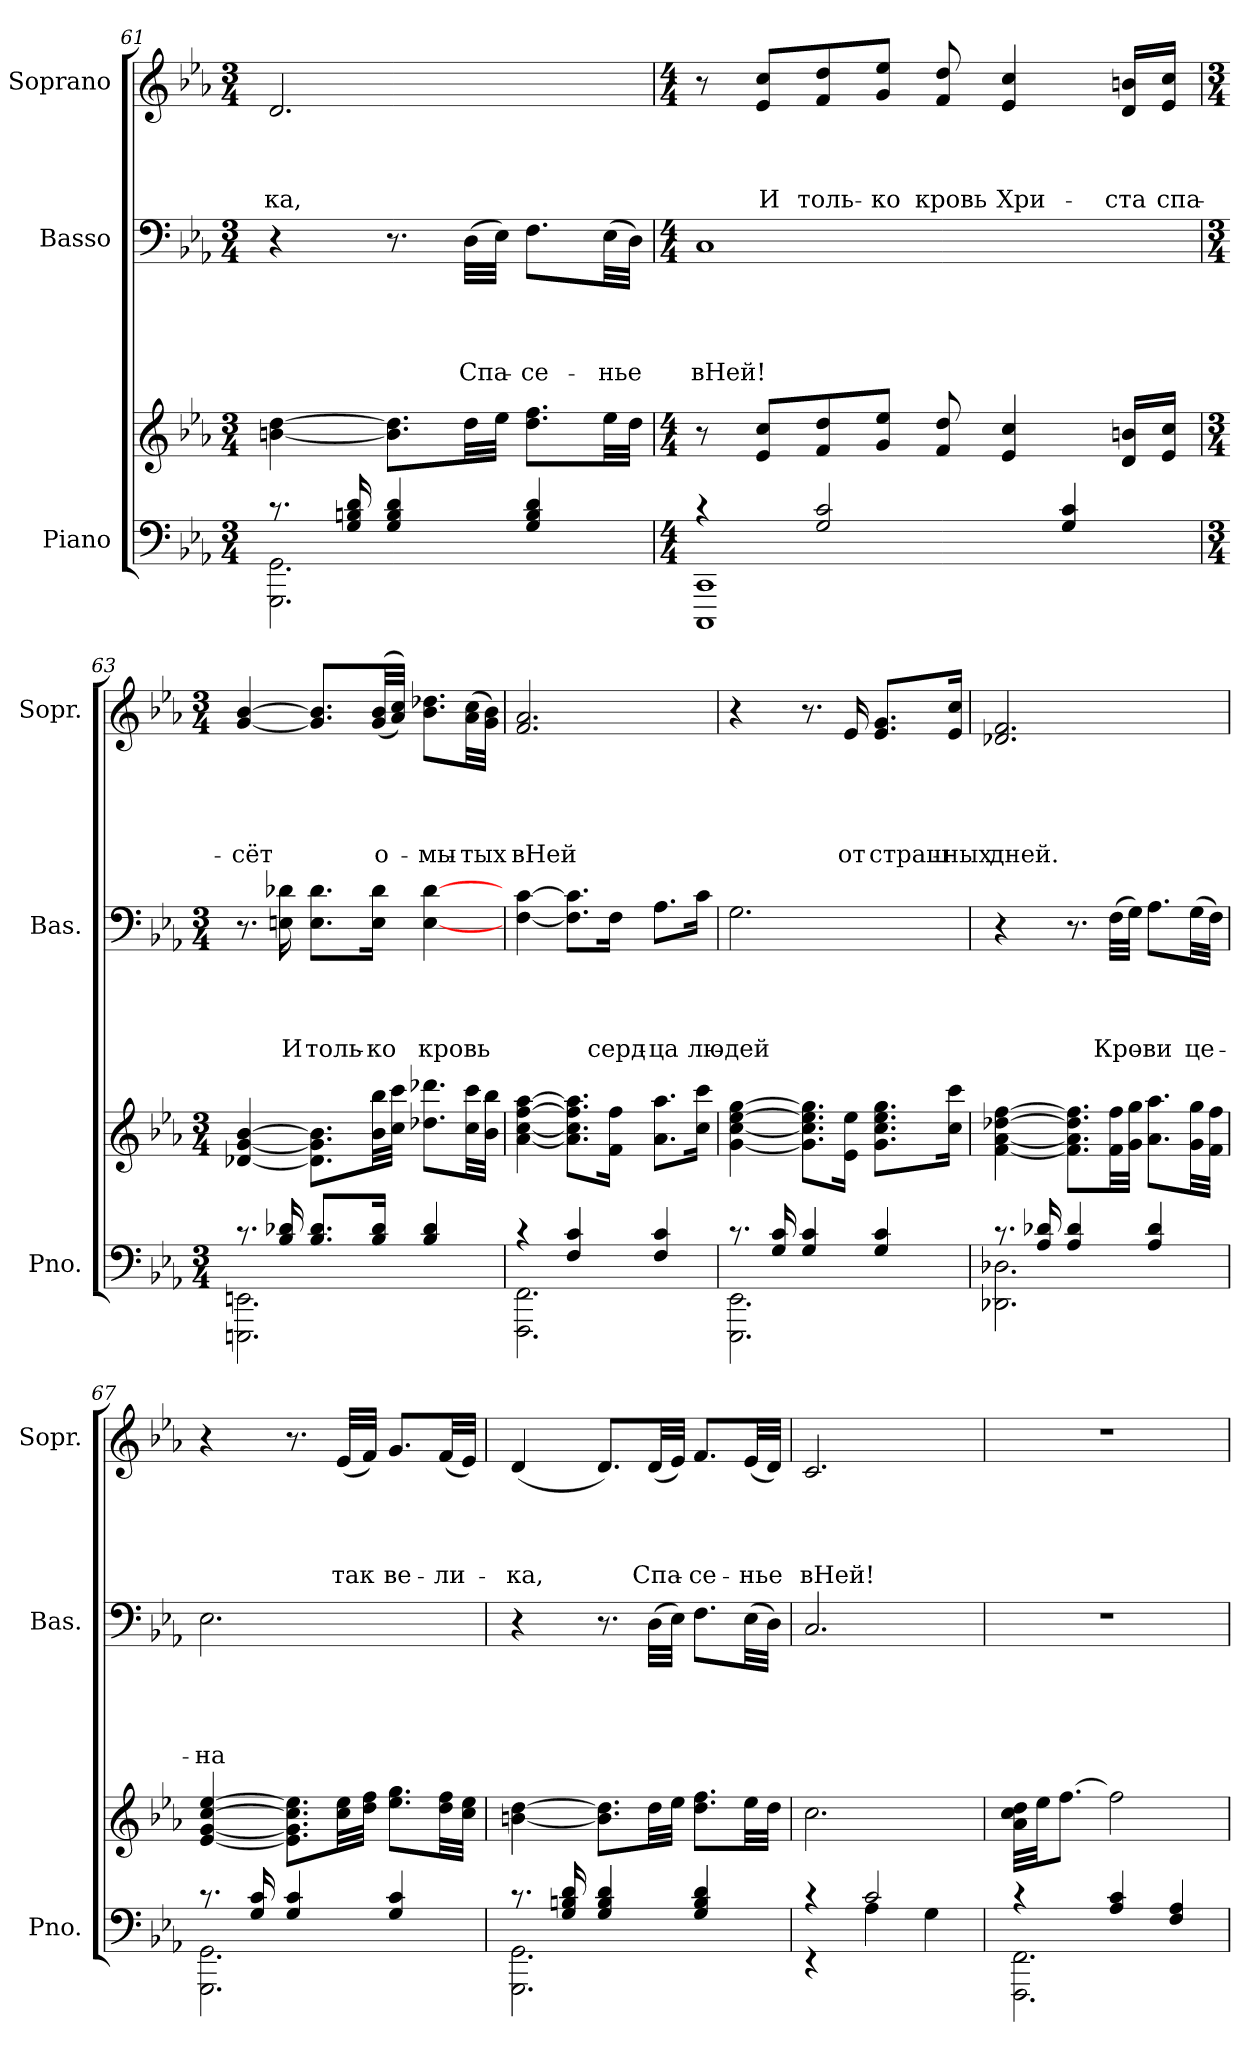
**kern	**kern	**kern	**text	**text	**text	**text	**kern	**text	**text	**text	**text
*part3	*part3	*part2	*part2	*part2	*part2	*part2	*part1	*part1	*part1	*part1	*part1
*staff4	*staff3	*staff2	*staff2	*staff2	*staff2	*staff2	*staff1	*staff1	*staff1	*staff1	*staff1
*I"Piano	*	*I"Basso	*	*	*	*	*I"Soprano	*	*	*	*
*I'Pno.	*	*I'Bas.	*	*	*	*	*I'Sopr.	*	*	*	*
!!LO:PB:g=z
*clefF4	*clefG2	*clefF4	*	*	*	*	*clefG2	*	*	*	*
*k[b-e-a-]	*k[b-e-a-]	*k[b-e-a-]	*	*	*	*	*k[b-e-a-]	*	*	*	*
*c:	*c:	*c:	*	*	*	*	*c:	*	*	*	*
*M3/4	*M3/4	*M3/4	*	*	*	*	*M3/4	*	*	*	*
=61	=61	=61	=61	=61	=61	=61	=61	=61	=61	=61	=61
*^	*	*	*	*	*	*	*	*	*	*	*
!	!	!	!	!	!	!	!	!	!	!	!	!LO:LY:b
8.rc	2.GGG\ 2.GG\	[4bn\ [4dd\	4r	.	.	.	.	2.d/	.	.	.	-ка,
16G/ 16Bn/ 16d/	.	.	.	.	.	.	.	.	.	.	.	.
4G/ 4B/ 4d/	.	8.b\] 8.dd\]L	8.r	.	.	.	.	.	.	.	.	.
!	!	!	!	!	!	!	!LO:LY:a	!	!	!	!	!
.	.	32dd\LL	(>32D\LLL	.	.	.	Спа-	.	.	.	.	.
.	.	32ee-\JJJ	32E-\JJJ)	.	.	.	.	.	.	.	.	.
!	!	!	!	!	!	!	!LO:LY:a	!	!	!	!	!
4G/ 4B/ 4d/	.	8.dd\ 8.ff\L	8.F\L	.	.	.	-се-	.	.	.	.	.
!	!	!	!	!	!	!	!LO:LY:a	!	!	!	!	!
.	.	32ee-\LL	(>32E-\LL	.	.	.	-нье	.	.	.	.	.
.	.	32dd\JJJ	32D\JJJ)	.	.	.	.	.	.	.	.	.
=62	=62	=62	=62	=62	=62	=62	=62	=62	=62	=62	=62	=62
*M4/4	*	*M4/4	*M4/4	*	*	*	*	*M4/4	*	*	*	*
!	!	!	!	!	!	!	!LO:LY:a	!	!	!	!	!
4rc	1CCC 1CC	8r	1C	.	.	.	вНей!	8r	.	.	.	.
!	!	!	!	!	!	!	!	!	!	!	!	!LO:LY:b
.	.	8e-/ 8cc/L	.	.	.	.	.	8e-/ 8cc/L	.	.	.	И
!	!	!	!	!	!	!	!	!	!	!	!	!LO:LY:b
2G/ 2c/	.	8f/ 8dd/	.	.	.	.	.	8f/ 8dd/	.	.	.	толь-
!	!	!	!	!	!	!	!	!	!	!	!	!LO:LY:b
.	.	8g/ 8ee-/J	.	.	.	.	.	8g/ 8ee-/J	.	.	.	-ко
!	!	!	!	!	!	!	!	!	!	!	!	!LO:LY:b
.	.	8f/ 8dd/	.	.	.	.	.	8f/ 8dd/	.	.	.	кровь
!	!	!	!	!	!	!	!	!	!	!	!	!LO:LY:b
.	.	4e-/ 4cc/	.	.	.	.	.	4e-/ 4cc/	.	.	.	Хри-
4G/ 4c/	.	.	.	.	.	.	.	.	.	.	.	.
!	!	!	!	!	!	!	!	!	!	!	!	!LO:LY:b
.	.	16d/ 16bn/LL	.	.	.	.	.	16d/ 16bn/LL	.	.	.	-ста
!	!	!	!	!	!	!	!	!	!	!	!	!LO:LY:b
.	.	16e-/ 16cc/JJ	.	.	.	.	.	16e-/ 16cc/JJ	.	.	.	спа-
!!LO:LB:g=z
=63	=63	=63	=63	=63	=63	=63	=63	=63	=63	=63	=63	=63
*M3/4	*	*M3/4	*M3/4	*	*	*	*	*M3/4	*	*	*	*
!	!	!	!	!	!	!	!	!	!	!	!	!LO:LY:b
8.rc	2.EEEn\ 2.EEn\	[4d-X/ [4g/ [4b-/	8.r	.	.	.	.	[4g/ [4b-/	.	.	.	-сёт
!	!	!	!	!	!	!	!LO:LY:a	!	!	!	!	!
16B-/ 16d-X/	.	.	16En\ 16d-X\	.	.	.	И	.	.	.	.	.
!	!	!	!	!	!	!	!LO:LY:a	!	!	!	!	!
8.B-/ 8.d-/L	.	8.d-\] 8.g\] 8.b-\]L	8.E\ 8.d-\L	.	.	.	толь-	8.g/] 8.b-/]L	.	.	.	.
!	!	!	!	!	!	!	!LO:LY:a	!	!	!	!	!LO:LY:b
16B-/ 16d-/Jk	.	32b-\ 32bb-\LL	16E\ 16d-\Jk	.	.	.	-ко	(<(32g/ 32b-/LL	.	.	.	о-
.	.	32cc\ 32ccc\JJJ	.	.	.	.	.	32a-/ 32cc/JJJ))	.	.	.	.
!	!	!	!	!	!	!	!LO:LY:a	!	!	!	!	!LO:LY:b
4B-/ 4d-/	.	8.dd-X\ 8.ddd-X\L	[4E\ [4d-\	.	.	.	кровь	8.b-\ 8.dd-X\L	.	.	.	-мы-
!	!	!	!	!	!	!	!	!	!	!	!	!LO:LY:b
.	.	32cc\ 32ccc\LL	.	.	.	.	.	(>32a-\ 32cc\LL	.	.	.	-тых
.	.	32b-\ 32bb-\JJJ	.	.	.	.	.	32g\ 32b-\JJJ)	.	.	.	.
=64	=64	=64	=64	=64	=64	=64	=64	=64	=64	=64	=64	=64
!	!	!	!	!	!	!	!	!	!	!	!	!LO:LY:b
4rc	2.FFF\ 2.FF\	[4a-\ [4cc\ [4ff\ [4aa-\	[4F\ [4c\	.	.	.	.	2.f/ 2.a-/	.	.	.	вНей
4F/ 4c/	.	8.a-\] 8.cc\] 8.ff\] 8.aa-\]L	8.F\] 8.c\]L	.	.	.	.	.	.	.	.	.
!	!	!	!	!	!	!	!LO:LY:a	!	!	!	!	!
.	.	16f\ 16ff\Jk	16F\Jk	.	.	.	серд-	.	.	.	.	.
!	!	!	!	!	!	!	!LO:LY:a	!	!	!	!	!
4F/ 4c/	.	8.a-\ 8.aa-\L	8.A-\L	.	.	.	-ца	.	.	.	.	.
!	!	!	!	!	!	!	!LO:LY:a	!	!	!	!	!
.	.	16cc\ 16ccc\Jk	16c\Jk	.	.	.	лю-	.	.	.	.	.
!!LO:LB:g=z
=65	=65	=65	=65	=65	=65	=65	=65	=65	=65	=65	=65	=65
!	!	!	!	!	!	!	!LO:LY:a	!	!	!	!	!
8.rc	2.EEE-\ 2.EE-\	[4g\ [4cc\ [4ee-\ [4gg\	2.G\	.	.	.	-дей	4r	.	.	.	.
16G/ 16c/	.	.	.	.	.	.	.	.	.	.	.	.
4G/ 4c/	.	8.g\] 8.cc\] 8.ee-\] 8.gg\]L	.	.	.	.	.	8.r	.	.	.	.
!	!	!	!	!	!	!	!	!	!	!	!	!LO:LY:b
.	.	16e-\ 16ee-\Jk	.	.	.	.	.	16e-/	.	.	.	от
!	!	!	!	!	!	!	!	!	!	!	!	!LO:LY:b
4G/ 4c/	.	8.g\ 8.cc\ 8.ee-\ 8.gg\L	.	.	.	.	.	8.e-/ 8.g/L	.	.	.	страш-
!	!	!	!	!	!	!	!	!	!	!	!	!LO:LY:b
.	.	16cc\ 16ccc\Jk	.	.	.	.	.	16e-/ 16cc/Jk	.	.	.	-ных
=66	=66	=66	=66	=66	=66	=66	=66	=66	=66	=66	=66	=66
!	!	!	!	!	!	!	!	!	!	!	!	!LO:LY:b
8.rc	2.DD-X\ 2.D-X\	[4f\ [4a-\ [4dd-X\ [4ff\	4r	.	.	.	.	2.d-X/ 2.f/	.	.	.	дней.
16A-/ 16d-X/	.	.	.	.	.	.	.	.	.	.	.	.
4A-/ 4d-/	.	8.f\] 8.a-\] 8.dd-\] 8.ff\]L	8.r	.	.	.	.	.	.	.	.	.
!	!	!	!	!	!	!	!LO:LY:a	!	!	!	!	!
.	.	32f\ 32ff\LL	(>32F\LLL	.	.	.	Кро-	.	.	.	.	.
.	.	32g\ 32gg\JJJ	32G\JJJ)	.	.	.	.	.	.	.	.	.
!	!	!	!	!	!	!	!LO:LY:a	!	!	!	!	!
4A-/ 4d-/	.	8.a-\ 8.aa-\L	8.A-\L	.	.	.	-ви	.	.	.	.	.
!	!	!	!	!	!	!	!LO:LY:a	!	!	!	!	!
.	.	32g\ 32gg\LL	(>32G\LL	.	.	.	це-	.	.	.	.	.
.	.	32f\ 32ff\JJJ	32F\JJJ)	.	.	.	.	.	.	.	.	.
=67	=67	=67	=67	=67	=67	=67	=67	=67	=67	=67	=67	=67
!	!	!	!	!	!	!	!LO:LY:a	!	!	!	!	!
8.rc	2.GGG\ 2.GG\	[4e-/ [4g/ [4cc/ [4ee-/	2.E-\	.	.	.	-на	4r	.	.	.	.
16G/ 16c/	.	.	.	.	.	.	.	.	.	.	.	.
4G/ 4c/	.	8.e-\] 8.g\] 8.cc\] 8.ee-\]L	.	.	.	.	.	8.r	.	.	.	.
!	!	!	!	!	!	!	!	!	!	!	!	!LO:LY:b
.	.	32cc\ 32ee-\LL	.	.	.	.	.	(<32e-/LLL	.	.	.	так
.	.	32dd\ 32ff\JJJ	.	.	.	.	.	32f/JJJ)	.	.	.	.
!	!	!	!	!	!	!	!	!	!	!	!	!LO:LY:b
4G/ 4c/	.	8.ee-\ 8.gg\L	.	.	.	.	.	8.g/L	.	.	.	ве-
!	!	!	!	!	!	!	!	!	!	!	!	!LO:LY:b
.	.	32dd\ 32ff\LL	.	.	.	.	.	(<32f/LL	.	.	.	-ли-
.	.	32cc\ 32ee-\JJJ	.	.	.	.	.	32e-/JJJ)	.	.	.	.
!!LO:PB:g=z
=68	=68	=68	=68	=68	=68	=68	=68	=68	=68	=68	=68	=68
!	!	!	!	!	!	!	!	!	!	!	!	!LO:LY:b
8.rc	2.GGG\ 2.GG\	[4bn\ [4dd\	4r	.	.	.	.	(4d/	.	.	.	-ка,
16G/ 16Bn/ 16d/	.	.	.	.	.	.	.	.	.	.	.	.
4G/ 4B/ 4d/	.	8.b\] 8.dd\]L	8.r	.	.	.	.	8.d/L)	.	.	.	.
!	!	!	!	!	!	!	!	!	!	!	!	!LO:LY:b
.	.	32dd\LL	(>32D\LLL	.	.	.	.	(<32d/LL	.	.	.	Спа-
.	.	32ee-\JJJ	32E-\JJJ)	.	.	.	.	32e-/JJJ)	.	.	.	.
!	!	!	!	!	!	!	!	!	!	!	!	!LO:LY:b
4G/ 4B/ 4d/	.	8.dd\ 8.ff\L	8.F\L	.	.	.	.	8.f/L	.	.	.	-се-
!	!	!	!	!	!	!	!	!	!	!	!	!LO:LY:b
.	.	32ee-\LL	(>32E-\LL	.	.	.	.	(<32e-/LL	.	.	.	-нье
.	.	32dd\JJJ	32D\JJJ)	.	.	.	.	32d/JJJ)	.	.	.	.
=69	=69	=69	=69	=69	=69	=69	=69	=69	=69	=69	=69	=69
!	!	!	!	!	!	!	!	!	!	!	!	!LO:LY:b
4rc	4rEE	2.cc\	2.C/	.	.	.	.	2.c/	.	.	.	вНей!
2c/	4A-\	.	.	.	.	.	.	.	.	.	.	.
.	4G\	.	.	.	.	.	.	.	.	.	.	.
=70	=70	=70	=70	=70	=70	=70	=70	=70	=70	=70	=70	=70
4rc	2.FFF\ 2.FF\	32a-\ 32cc\ 32dd\LLL	2.r	.	.	.	.	2.r	.	.	.	.
.	.	32ee-\JJ	.	.	.	.	.	.	.	.	.	.
.	.	[8.ff\J	.	.	.	.	.	.	.	.	.	.
4A-/ 4c/	.	2ff\]	.	.	.	.	.	.	.	.	.	.
4F/ 4A-/	.	.	.	.	.	.	.	.	.	.	.	.
*v	*v	*	*	*	*	*	*	*	*	*	*	*
=	=	=	=	=	=	=	=	=	=	=	=
*-	*-	*-	*-	*-	*-	*-	*-	*-	*-	*-	*-
